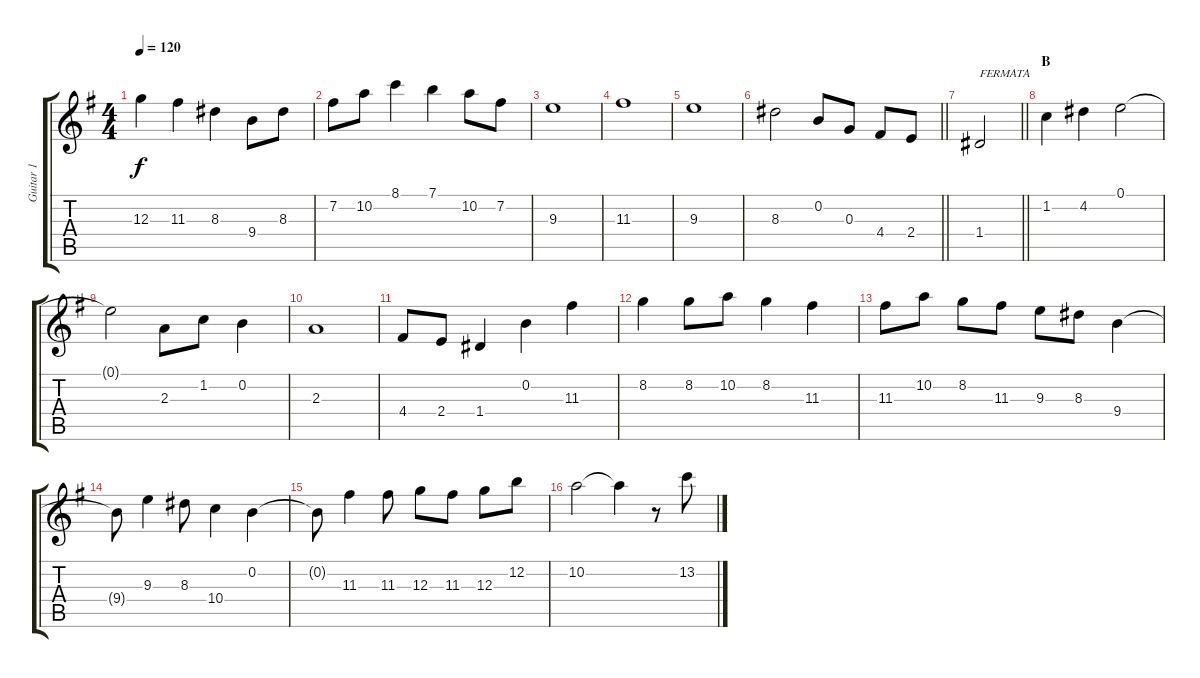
\track ("Guitar 1" "Guitar 1") {instrument acousticguitarnylon}
\staff {score tabs}
\tuning (E4 B3 G3 D3 A2 E2) {hide}
\ts (4 4)
\tempo 120
\clef g2
\ks eminor
12.3.4{dy f} 11.3.4 8.3.4 9.4.8 8.3.8 |
7.2.8 10.2.8 8.1.4 7.1.4 10.2.8 7.2.8 |
9.3.1 |
11.3.1 |
9.3.1 |
\barLineRight lightlight
8.3.2 0.2.8 0.3.8 4.4.8 2.4.8 |
\barLineRight lightlight
1.4.2{txt "FERMATA"} |
\section ("" "B")
1.2.4 4.2.4 0.1.2 |
0.1{t}.2 2.3.8 1.2.8 0.2.4 |
2.3.1 |
4.4.8 2.4.8 1.4.4 0.2.4 11.3.4 |
8.2.4 8.2.8 10.2.8 8.2.4 11.3.4 |
11.3.8 10.2.8 8.2.8 11.3.8 9.3.8 8.3.8 9.4.4 |
9.4{t}.8 9.3.4 8.3.8 10.4.4 0.2.4 |
0.2{t}.8 11.3.4 11.3.8 12.3.8 11.3.8 12.3.8 12.2.8 |
10.2.2 10.2{t}.4 r.8 13.2.8
